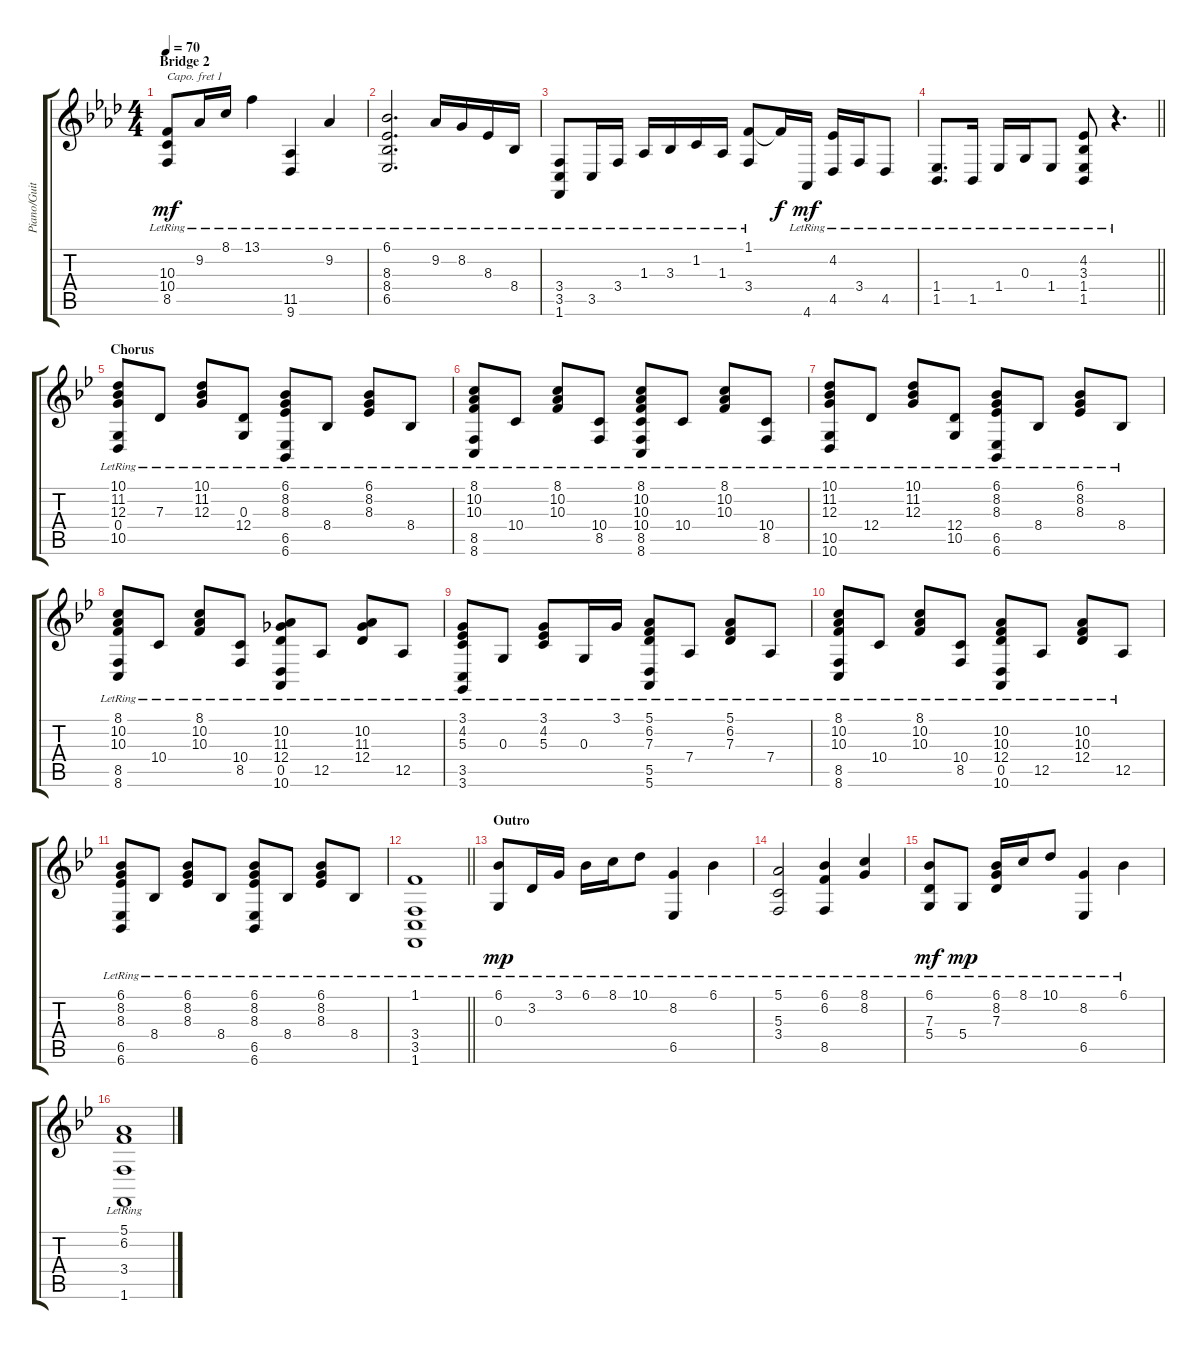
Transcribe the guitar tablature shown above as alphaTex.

\track ("Piano/Guitar" "Piano/Guit") {instrument musicbox}
\staff {score tabs}
\capo 1
\tuning (Eb4 Bb3 Gb3 Db3 Ab2 Eb2) {hide}
\ts (4 4)
\section ("" "Bridge 2")
\tempo 70
\clef g2
\ks ab
(10.3{lr} 10.4{lr} 8.5{lr}).8{dy mf} 9.2{lr}.16 8.1{lr}.16 13.1{lr}.4 (11.5{lr} 9.6{lr}).4 9.2{lr}.4 |
(6.1{lr} 8.3{lr} 8.4{lr} 6.5{lr}).2{d} 9.2{lr}.16 8.2{lr}.16 8.3{lr}.16 8.4{lr}.16 |
(3.4{lr} 3.5{lr} 1.6{lr}).8 3.5{lr}.16 3.4{lr}.16 1.3{lr}.16 3.3{lr}.16 1.2{lr}.16 1.3{lr}.16 (1.1{lr} 3.4{lr}).8 1.1{t}.16{dy f} 4.6{lr}.16{dy mf} (4.2{lr} 4.5{lr}).16 3.4{lr}.16 4.5{lr}.8 |
\barLineRight lightlight
(1.4{lr} 1.5{lr}).8{d} 1.5{lr}.16 1.4{lr}.16 0.3{lr}.16 1.4{lr}.8 (4.2{lr} 3.3{lr} 1.4{lr} 1.5{lr}).8 r.4{d} |
\section ("" "Chorus")
\ks bb
(10.1{lr} 11.2{lr} 12.3{lr} 0.4{lr} 10.5{lr}).8 7.3{lr}.8 (10.1{lr} 11.2{lr} 12.3{lr}).8 (0.3{lr} 12.4{lr}).8 (6.1{lr} 8.2{lr} 8.3{lr} 6.5{lr} 6.6{lr}).8 8.4{lr}.8 (6.1{lr} 8.2{lr} 8.3{lr}).8 8.4{lr}.8 |
(8.1{lr} 10.2{lr} 10.3{lr} 8.5{lr} 8.6{lr}).8 10.4{lr}.8 (8.1{lr} 10.2{lr} 10.3{lr}).8 (10.4{lr} 8.5{lr}).8 (8.1{lr} 10.2{lr} 10.3{lr} 10.4 8.5{lr} 8.6{lr}).8 10.4{lr}.8 (8.1{lr} 10.2{lr} 10.3{lr}).8 (10.4{lr} 8.5{lr}).8 |
(10.1{lr} 11.2{lr} 12.3{lr} 10.5{lr} 10.6{lr}).8 12.4{lr}.8 (10.1{lr} 11.2{lr} 12.3{lr}).8 (12.4{lr} 10.5{lr}).8 (6.1{lr} 8.2{lr} 8.3{lr} 6.5{lr} 6.6{lr}).8 8.4{lr}.8 (6.1{lr} 8.2{lr} 8.3{lr}).8 8.4{lr}.8 |
(8.1{lr} 10.2{lr} 10.3{lr} 8.5{lr} 8.6{lr}).8 10.4{lr}.8 (8.1{lr} 10.2{lr} 10.3{lr}).8 (10.4{lr} 8.5{lr}).8 (10.2{lr} 11.3{lr} 12.4{lr} 0.5{lr} 10.6{lr}).8 12.5{lr}.8 (10.2{lr} 11.3{lr} 12.4{lr}).8 12.5{lr}.8 |
(3.1{lr} 4.2{lr} 5.3{lr} 3.5{lr} 3.6{lr}).8 0.3{lr}.8 (3.1{lr} 4.2{lr} 5.3{lr}).8 0.3{lr}.16 3.1{lr}.16 (5.1{lr} 6.2{lr} 7.3{lr} 5.5{lr} 5.6{lr}).8 7.4{lr}.8 (5.1{lr} 6.2{lr} 7.3{lr}).8 7.4{lr}.8 |
(8.1{lr} 10.2{lr} 10.3{lr} 8.5{lr} 8.6{lr}).8 10.4{lr}.8 (8.1{lr} 10.2{lr} 10.3{lr}).8 (10.4{lr} 8.5{lr}).8 (10.2{lr} 10.3{lr} 12.4{lr} 0.5{lr} 10.6{lr}).8 12.5{lr}.8 (10.2{lr} 10.3{lr} 12.4{lr}).8 12.5{lr}.8 |
(6.1{lr} 8.2{lr} 8.3{lr} 6.5{lr} 6.6{lr}).8 8.4{lr}.8 (6.1{lr} 8.2{lr} 8.3{lr}).8 8.4{lr}.8 (6.1{lr} 8.2{lr} 8.3{lr} 6.5{lr} 6.6{lr}).8 8.4{lr}.8 (6.1{lr} 8.2{lr} 8.3{lr}).8 8.4{lr}.8 |
\barLineRight lightlight
(1.1{lr} 3.4{lr} 3.5{lr} 1.6{lr}).1 |
\section ("" "Outro")
(6.1{lr} 0.3{lr}).8{dy mp} 3.2{lr}.16 3.1{lr}.16 6.1{lr}.16 8.1{lr}.16 10.1{lr}.8 (8.2{lr} 6.5{lr}).4 6.1{lr}.4 |
(5.1{lr} 5.3{lr} 3.4{lr}).2 (6.1{lr} 6.2{lr} 8.5{lr}).4 (8.1{lr} 8.2{lr}).4 |
(6.1{lr} 7.3{lr} 5.4{lr}).8{dy mf} 5.4{lr}.8{dy mp} (6.1{lr} 8.2{lr} 7.3{lr}).16 8.1{lr}.16 10.1{lr}.8 (8.2{lr} 6.5{lr}).4 6.1{lr}.4 |
(5.1{lr} 6.2{lr} 3.4{lr} 1.6{lr}).1
